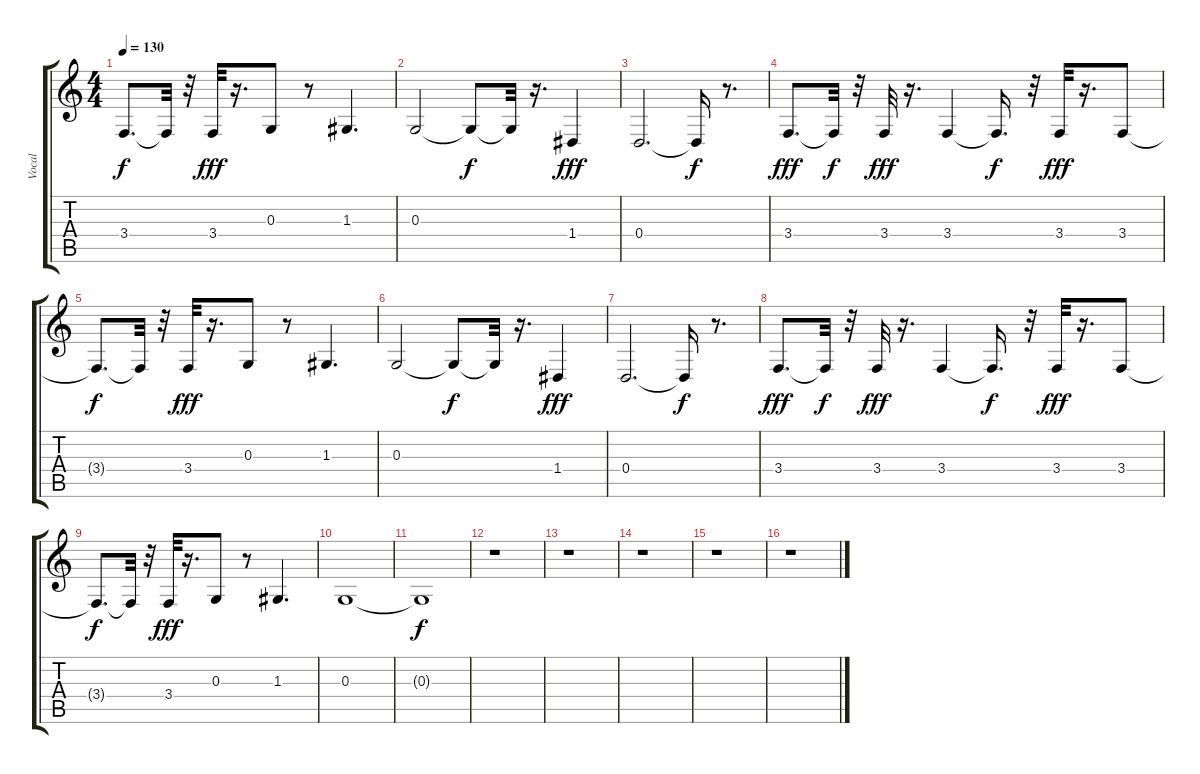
\track ("Vocal" "Vocal") {instrument clarinet}
\staff {score tabs}
\tuning (E4 B3 G3 D3 A2 E2) {hide}
\ts (4 4)
\tempo 130
\clef g2
\ks c
3.4{t}.8{d dy f} 3.4{t}.32 r.32 3.4.32{dy fff} r.16{d} 0.3.8 r.8 1.3.4{d} |
0.3.2 0.3{t}.8{dy f} 0.3{t}.32 r.16{d} 1.4.4{dy fff} |
0.4.2{d} 0.4{t}.16{dy f} r.8{d} |
3.4.8{d dy fff} 3.4{t}.32{dy f} r.32 3.4.32{dy fff} r.16{d} 3.4.4 3.4{t}.16{d dy f} r.32 3.4.32{dy fff} r.16{d} 3.4.8 |
3.4{t}.8{d dy f} 3.4{t}.32 r.32 3.4.32{dy fff} r.16{d} 0.3.8 r.8 1.3.4{d} |
0.3.2 0.3{t}.8{dy f} 0.3{t}.32 r.16{d} 1.4.4{dy fff} |
0.4.2{d} 0.4{t}.16{dy f} r.8{d} |
3.4.8{d dy fff} 3.4{t}.32{dy f} r.32 3.4.32{dy fff} r.16{d} 3.4.4 3.4{t}.16{d dy f} r.32 3.4.32{dy fff} r.16{d} 3.4.8 |
3.4{t}.8{d dy f} 3.4{t}.32 r.32 3.4.32{dy fff} r.16{d} 0.3.8 r.8 1.3.4{d} |
0.3.1 |
0.3{t}.1{dy f} |
r.1 |
r.1 |
r.1 |
r.1 |
r.1
